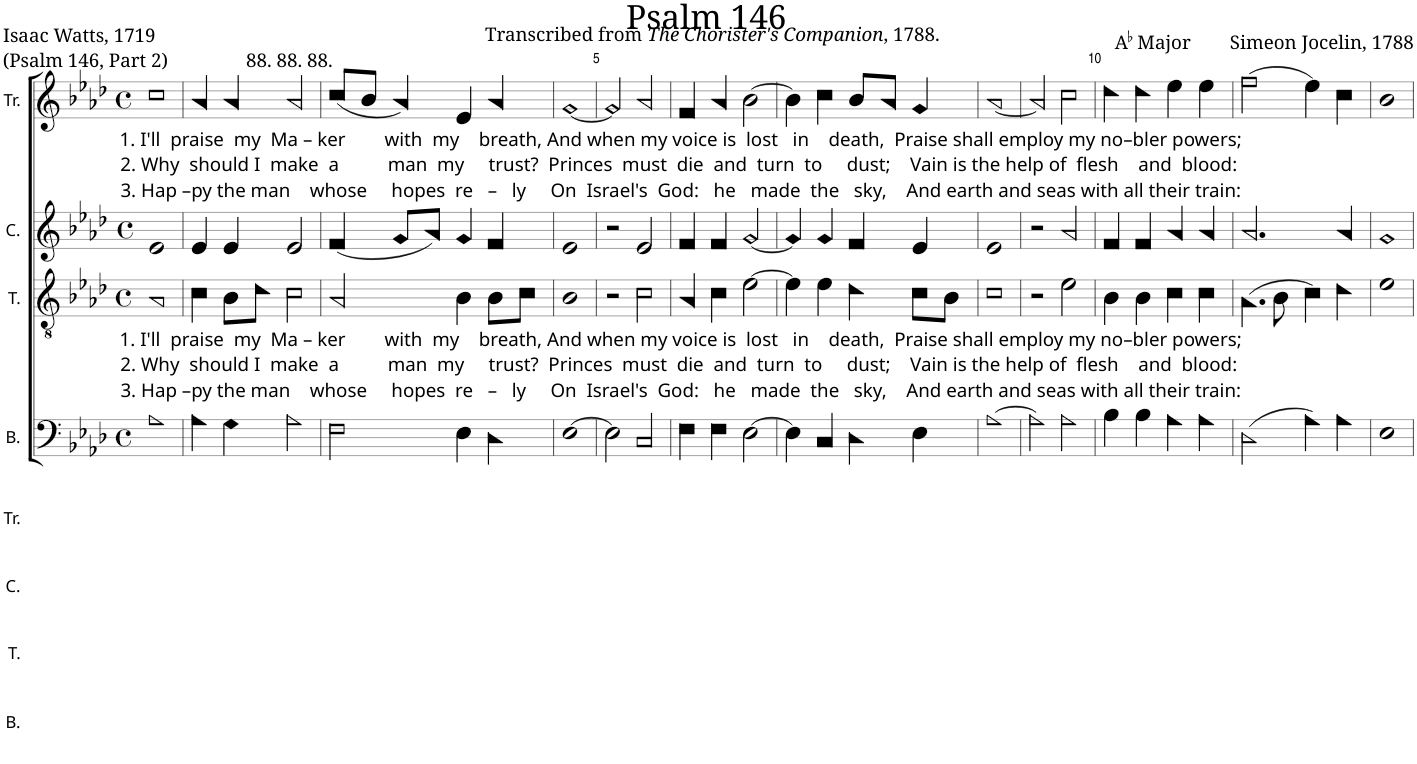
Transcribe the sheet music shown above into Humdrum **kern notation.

**kern	**kern	**kern	**kern
*part4	*part3	*part2	*part1
*staff4	*staff3	*staff2	*staff1
*I"B.	*I"T.	*I"C.	*I"Tr.
*I'B.	*I'T.	*I'C.	*I'Tr.
*clefF4	*clefGv2	*clefG2	*clefG2
*k[b-e-a-d-]	*k[b-e-a-d-]	*k[b-e-a-d-]	*k[b-e-a-d-]
*M4/4	*M4/4	*M4/4	*M4/4
*met(c)	*met(c)	*met(c)	*met(c)
=1	=1	=1	=1
!	!	!	!LO:TX:b:t=1. I'll  praise  my  Ma – ker        with  my    breath, And when my voice is  lost   in    death,  Praise shall employ my no–bler powers;
!	!	!	!LO:TX:b:t=2. Why  should I  make  a          man  my     trust?  Princes  must  die  and  turn  to     dust;    Vain is the help of  flesh    and  blood&colon;
!	!	!	!LO:TX:b:t=3. Hap –py the man    whose     hopes  re   –   ly     On  Israel's  God&colon;   he   made  the   sky,    And earth and seas with all their train&colon;
!	!LO:TX:b:t=1. I'll  praise  my  Ma – ker        with  my    breath, And when my voice is  lost   in    death,  Praise shall employ my no–bler powers;	!	!
!	!LO:TX:b:t=2. Why  should I  make  a          man  my     trust?  Princes  must  die  and  turn  to     dust;    Vain is the help of  flesh    and  blood&colon;	!	!
!	!LO:TX:b:t=3. Hap –py the man    whose     hopes  re   –   ly     On  Israel's  God&colon;   he   made  the   sky,    And earth and seas with all their train&colon;	!	!
1A-!	1A-!	1e-!	1cc!
=2	=2	=2	=2
4A-!\	4c!\	4e-!/	4a-!/
4G!\	8B-!\L	4e-!/	4a-!/
.	8d-!\J	.	.
2A-!\	2c!\	2e-!/	2a-!/
=3	=3	=3	=3
2F!\	2A-!/	(4f!/	(8cc!/L
.	.	.	8b-!/J
.	.	8g!/L	4a-!/)
.	.	8a-!/J)	.
4E-!\	4B-!\	4g!/	4e-!/
4D-!\	8B-!\L	4f!/	4a-!/
.	8c!\J	.	.
=4	=4	=4	=4
[1E-!	1B-!	1e-!	[1g!
=5	=5	=5	=5
2E-!\]	2r	2r	2g!/]
2C!/	2c!\	2e-!/	2a-!/
=6	=6	=6	=6
4F!\	4A-!/	4f!/	4f!/
4F!\	4c!\	4f!/	4a-!/
[2E-!\	[2e-!\	[2g!/	[2b-!\
=7	=7	=7	=7
4E-!\]	4e-!\]	4g!/]	4b-!\]
4C!/	4e-!\	4g!/	4cc!\
4D-!\	4d-!\	4f!/	8b-!/L
.	.	.	8a-!/J
4E-!\	8c!\L	4e-!/	4g!/
.	8B-!\J	.	.
=8	=8	=8	=8
[1A-!	1c!	1e-!	[1a-!
=9	=9	=9	=9
2A-!\]	2r	2r	2a-!/]
2A-!\	2e-!\	2a-!/	2cc!\
=10	=10	=10	=10
4B-!\	4B-!\	4f!/	4dd-!\
4B-!\	4B-!\	4f!/	4dd-!\
4A-!\	4c!\	4a-!/	4ee-!\
4A-!\	4c!\	4a-!/	4ee-!\
=11	=11	=11	=11
(2D-!\	(4.A-!\	2.a-!/	(2ff!\
.	8B-!\	.	.
4A-!\)	4c!\)	.	4ee-!\)
4A-!\	4d-!\	4a-!/	4cc!\
=12	=12	=12	=12
1E-!	1e-!	1g!	1b-!
=	=	=	=
*-	*-	*-	*-
